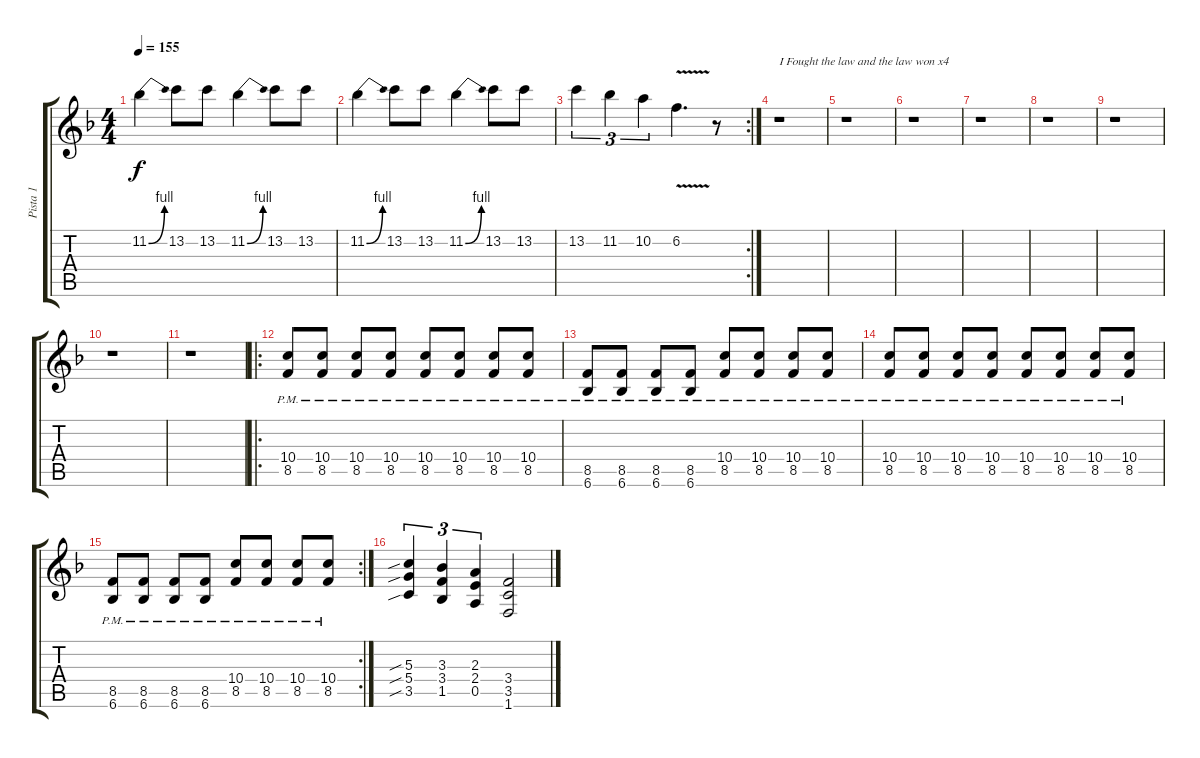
\track ("Pista 1" "Pista 1") {instrument distortionguitar}
\staff {score tabs}
\tuning (E4 B3 G3 D3 A2 E2) {hide}
\ts (4 4)
\tempo 155
\clef g2
\ks f
11.2{be (bend 0 0 60 4)}.4{dy f} 13.2.8 13.2.8 11.2{be (bend 0 0 60 4)}.4 13.2.8 13.2.8 |
11.2{be (bend 0 0 60 4)}.4 13.2.8 13.2.8 11.2{be (bend 0 0 60 4)}.4 13.2.8 13.2.8 |
\rc 2
13.2.4{tu (3 2)} 11.2.4{tu (3 2)} 10.2.4{tu (3 2)} 6.2{v}.4{d} r.8 |
r.1{txt "I Fought the law and the law won x4"} |
r.1 |
r.1 |
r.1 |
r.1 |
r.1 |
r.1 |
r.1 |
\ro
(10.4{pm} 8.5{pm}).8 (10.4{pm} 8.5{pm}).8 (10.4{pm} 8.5{pm}).8 (10.4{pm} 8.5{pm}).8 (10.4{pm} 8.5{pm}).8 (10.4{pm} 8.5{pm}).8 (10.4{pm} 8.5{pm}).8 (10.4{pm} 8.5{pm}).8 |
(8.5{pm} 6.6{pm}).8 (8.5{pm} 6.6{pm}).8 (8.5{pm} 6.6{pm}).8 (8.5{pm} 6.6{pm}).8 (10.4{pm} 8.5{pm}).8 (10.4{pm} 8.5{pm}).8 (10.4{pm} 8.5{pm}).8 (10.4{pm} 8.5{pm}).8 |
(10.4{pm} 8.5{pm}).8 (10.4{pm} 8.5{pm}).8 (10.4{pm} 8.5{pm}).8 (10.4{pm} 8.5{pm}).8 (10.4{pm} 8.5{pm}).8 (10.4{pm} 8.5{pm}).8 (10.4{pm} 8.5{pm}).8 (10.4{pm} 8.5{pm}).8 |
\rc 2
(8.5{pm} 6.6{pm}).8 (8.5{pm} 6.6{pm}).8 (8.5{pm} 6.6{pm}).8 (8.5{pm} 6.6{pm}).8 (10.4{pm} 8.5{pm}).8 (10.4{pm} 8.5{pm}).8 (10.4{pm} 8.5{pm}).8 (10.4{pm} 8.5{pm}).8 |
(5.3{sib} 5.4{sib} 3.5{sib}).4{tu (3 2)} (3.3 3.4 1.5).4{tu (3 2)} (2.3 2.4 0.5).4{tu (3 2)} (3.4 3.5 1.6).2
